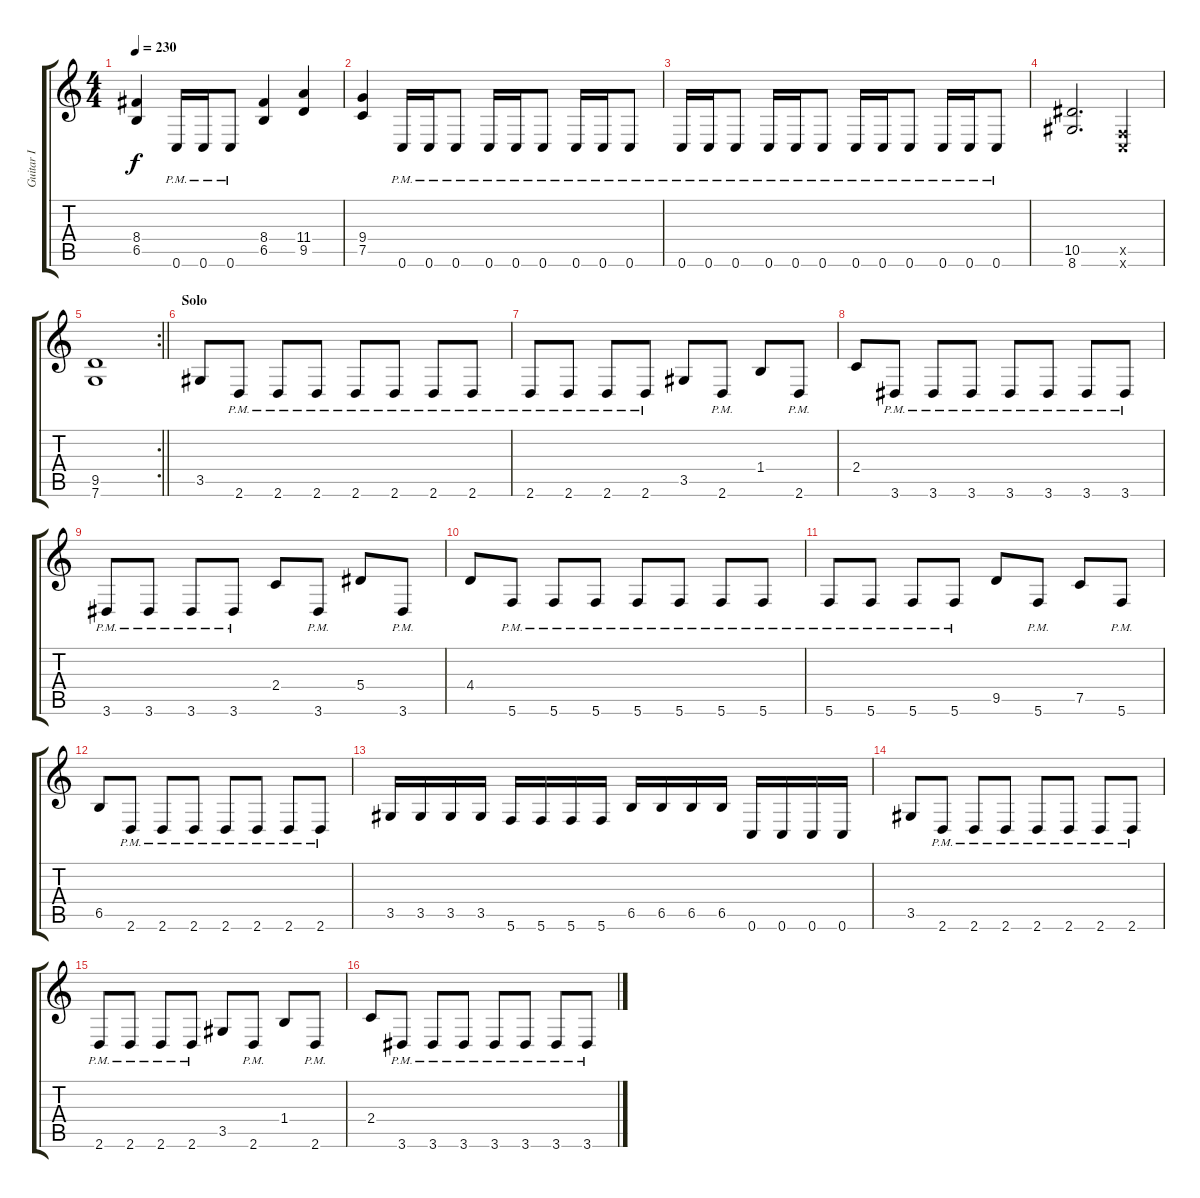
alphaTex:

\track ("Guitar I" "Guitar I") {instrument distortionguitar}
\staff {score tabs}
\tuning (C4 G3 Eb3 Bb2 F2 C2) {hide}
\ts (4 4)
\tempo 230
\clef g2
\ks c
(8.4 6.5).4{dy f} 0.6{pm}.16 0.6{pm}.16 0.6{pm}.8 (8.4 6.5).4 (11.4 9.5).4 |
(9.4 7.5).4 0.6{pm}.16 0.6{pm}.16 0.6{pm}.8 0.6{pm}.16 0.6{pm}.16 0.6{pm}.8 0.6{pm}.16 0.6{pm}.16 0.6{pm}.8 |
0.6{pm}.16 0.6{pm}.16 0.6{pm}.8 0.6{pm}.16 0.6{pm}.16 0.6{pm}.8 0.6{pm}.16 0.6{pm}.16 0.6{pm}.8 0.6{pm}.16 0.6{pm}.16 0.6{pm}.8 |
(10.5 8.6).2{d} (0.5{x} 0.6{x}).4 |
\rc 2
\barLineRight lightlight
(9.5 7.6).1 |
\section ("" "Solo")
3.5.8 2.6{pm}.8 2.6{pm}.8 2.6{pm}.8 2.6{pm}.8 2.6{pm}.8 2.6{pm}.8 2.6{pm}.8 |
2.6{pm}.8 2.6{pm}.8 2.6{pm}.8 2.6{pm}.8 3.5.8 2.6{pm}.8 1.4.8 2.6{pm}.8 |
2.4.8 3.6{pm}.8 3.6{pm}.8 3.6{pm}.8 3.6{pm}.8 3.6{pm}.8 3.6{pm}.8 3.6{pm}.8 |
3.6{pm}.8 3.6{pm}.8 3.6{pm}.8 3.6{pm}.8 2.4.8 3.6{pm}.8 5.4.8 3.6{pm}.8 |
4.4.8 5.6{pm}.8 5.6{pm}.8 5.6{pm}.8 5.6{pm}.8 5.6{pm}.8 5.6{pm}.8 5.6{pm}.8 |
5.6{pm}.8 5.6{pm}.8 5.6{pm}.8 5.6{pm}.8 9.5.8 5.6{pm}.8 7.5.8 5.6{pm}.8 |
6.5.8 2.6{pm}.8 2.6{pm}.8 2.6{pm}.8 2.6{pm}.8 2.6{pm}.8 2.6{pm}.8 2.6{pm}.8 |
3.5.16 3.5.16 3.5.16 3.5.16 5.6.16 5.6.16 5.6.16 5.6.16 6.5.16 6.5.16 6.5.16 6.5.16 0.6.16 0.6.16 0.6.16 0.6.16 |
3.5.8 2.6{pm}.8 2.6{pm}.8 2.6{pm}.8 2.6{pm}.8 2.6{pm}.8 2.6{pm}.8 2.6{pm}.8 |
2.6{pm}.8 2.6{pm}.8 2.6{pm}.8 2.6{pm}.8 3.5.8 2.6{pm}.8 1.4.8 2.6{pm}.8 |
2.4.8 3.6{pm}.8 3.6{pm}.8 3.6{pm}.8 3.6{pm}.8 3.6{pm}.8 3.6{pm}.8 3.6{pm}.8
